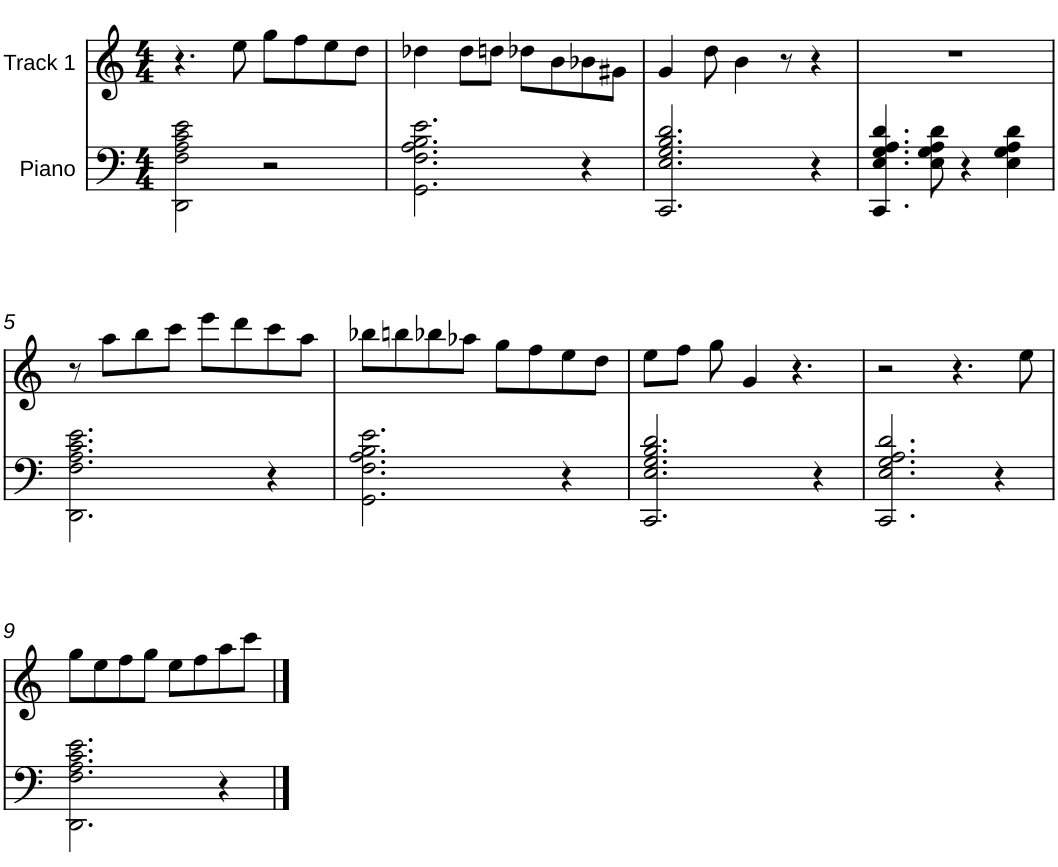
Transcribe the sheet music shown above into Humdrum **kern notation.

**kern	**kern
*part2	*part1
*staff2	*staff1
*I"Piano	*I"Track 1
*I'Pno	*
*clefF4	*clefG2
*k[]	*k[]
*M4/4	*M4/4
=1	=1
2DD\ 2F\ 2A\ 2c\ 2e\	4.r
.	8ee\
2r	8gg\L
.	8ff\
.	8ee\
.	8dd\J
=2	=2
2.GG\ 2.F\ 2.A\ 2.B\ 2.e\	4dd-X\
.	8dd-\L
.	8ddn\J
.	8dd-X\L
.	8b\
4r	8b-X\
.	8g#X\J
=3	=3
2.CC/ 2.E/ 2.G/ 2.B/ 2.d/	4g/
.	8dd\
.	4b\
.	8r
4r	4r
=4	=4
4.CC/ 4.E/ 4.G/ 4.A/ 4.d/	1r
8E\ 8G\ 8A\ 8d\	.
4r	.
4E\ 4G\ 4A\ 4d\	.
!!LO:LB:g=z
=5	=5
2.DD\ 2.F\ 2.A\ 2.c\ 2.e\	8r
.	8aa\L
.	8bb\
.	8ccc\J
.	8eee\L
.	8ddd\
4r	8ccc\
.	8aa\J
=6	=6
2.GG\ 2.F\ 2.A\ 2.B\ 2.e\	8bb-X\L
.	8bbn\
.	8bb-X\
.	8aa-X\J
.	8gg\L
.	8ff\
4r	8ee\
.	8dd\J
=7	=7
2.CC/ 2.E/ 2.G/ 2.B/ 2.d/	8ee\L
.	8ff\J
.	8gg\
.	4g/
.	4.r
4r	.
=8	=8
2.CC/ 2.E/ 2.G/ 2.A/ 2.d/	2r
.	4.r
4r	.
.	8ee\
!!LO:LB:g=z
=9	=9
2.DD\ 2.F\ 2.A\ 2.c\ 2.e\	8gg\L
.	8ee\
.	8ff\
.	8gg\J
.	8ee\L
.	8ff\
4r	8aa\
.	8ccc\J
==	==
*-	*-
